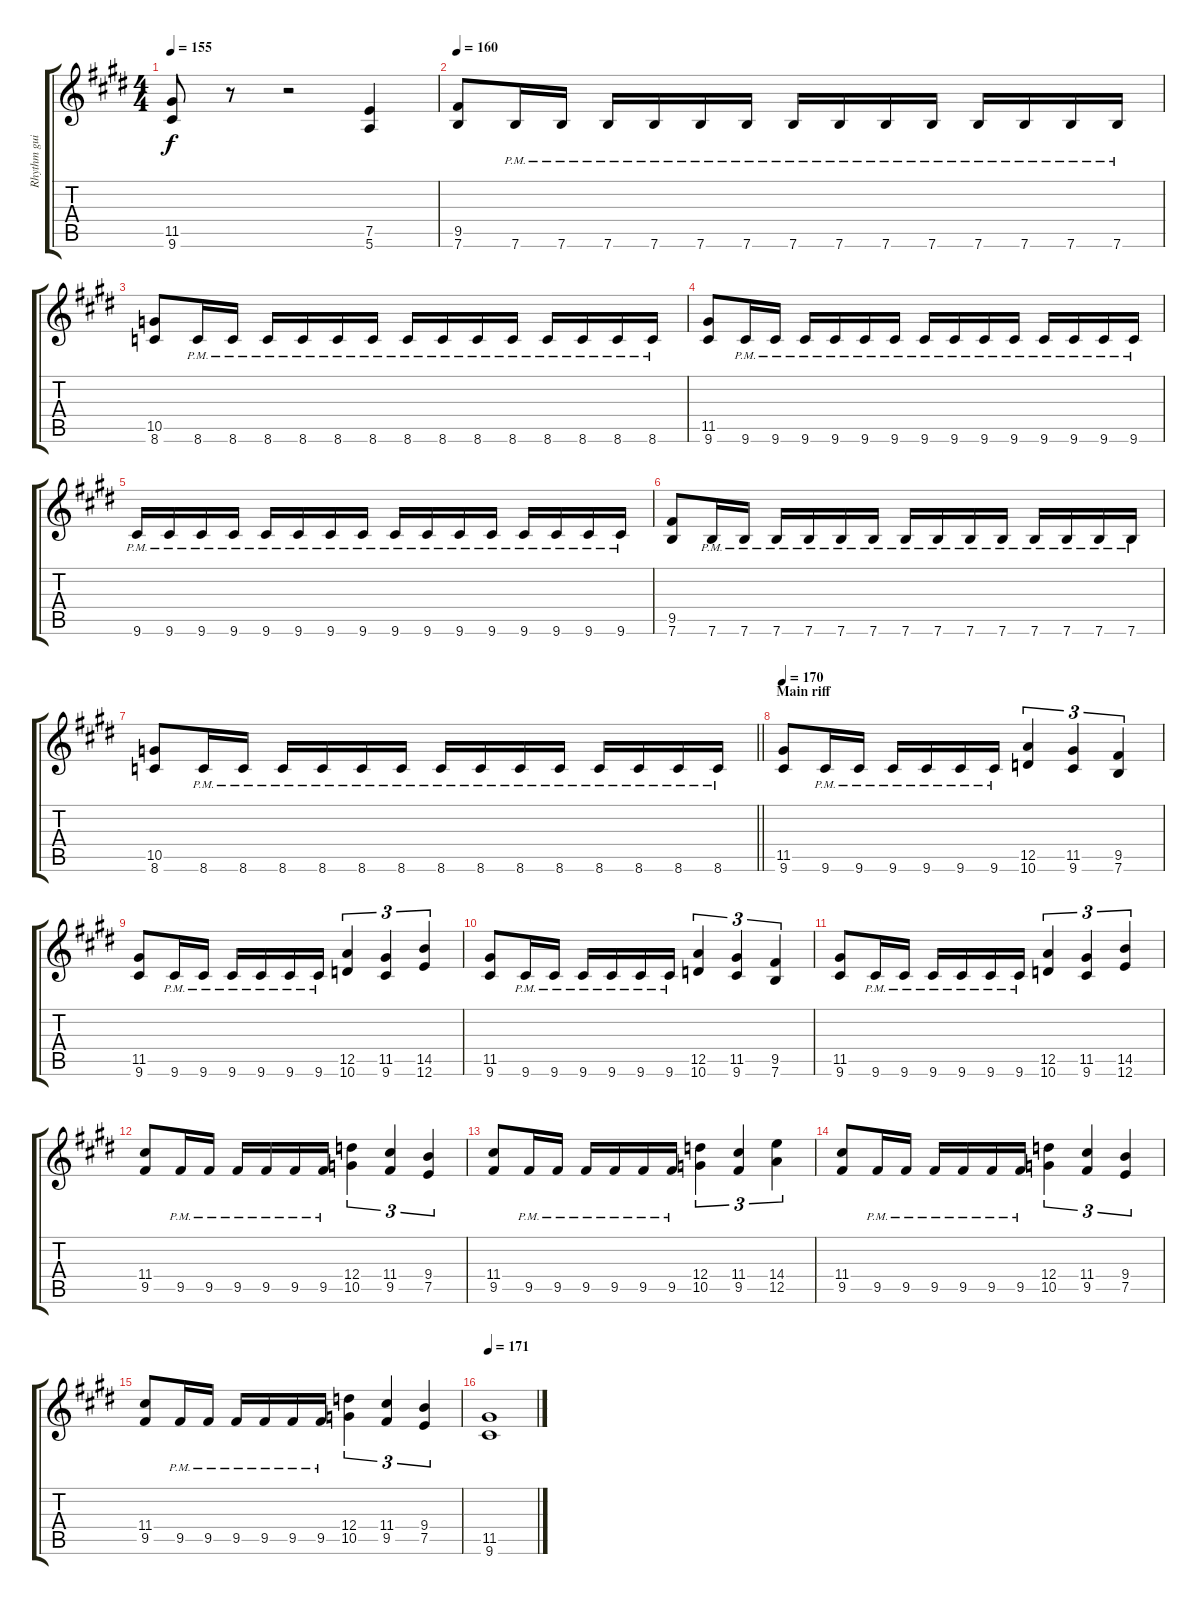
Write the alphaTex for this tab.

\track ("Rhythm guitar II (Marcus Siepen)" "Rhythm gui") {instrument distortionguitar}
\staff {score tabs}
\tuning (E4 B3 G3 D3 A2 E2) {hide}
\ts (4 4)
\tempo 155
\clef g2
\ks c#minor
(11.5 9.6).8{dy f} r.8 r.2 (7.5 5.6).4 |
\tempo 160
(9.5 7.6).8 7.6{pm}.16 7.6{pm}.16 7.6{pm}.16 7.6{pm}.16 7.6{pm}.16 7.6{pm}.16 7.6{pm}.16 7.6{pm}.16 7.6{pm}.16 7.6{pm}.16 7.6{pm}.16 7.6{pm}.16 7.6{pm}.16 7.6{pm}.16 |
(10.5 8.6).8 8.6{pm}.16 8.6{pm}.16 8.6{pm}.16 8.6{pm}.16 8.6{pm}.16 8.6{pm}.16 8.6{pm}.16 8.6{pm}.16 8.6{pm}.16 8.6{pm}.16 8.6{pm}.16 8.6{pm}.16 8.6{pm}.16 8.6{pm}.16 |
(11.5 9.6).8 9.6{pm}.16 9.6{pm}.16 9.6{pm}.16 9.6{pm}.16 9.6{pm}.16 9.6{pm}.16 9.6{pm}.16 9.6{pm}.16 9.6{pm}.16 9.6{pm}.16 9.6{pm}.16 9.6{pm}.16 9.6{pm}.16 9.6{pm}.16 |
9.6{pm}.16 9.6{pm}.16 9.6{pm}.16 9.6{pm}.16 9.6{pm}.16 9.6{pm}.16 9.6{pm}.16 9.6{pm}.16 9.6{pm}.16 9.6{pm}.16 9.6{pm}.16 9.6{pm}.16 9.6{pm}.16 9.6{pm}.16 9.6{pm}.16 9.6{pm}.16 |
(9.5 7.6).8 7.6{pm}.16 7.6{pm}.16 7.6{pm}.16 7.6{pm}.16 7.6{pm}.16 7.6{pm}.16 7.6{pm}.16 7.6{pm}.16 7.6{pm}.16 7.6{pm}.16 7.6{pm}.16 7.6{pm}.16 7.6{pm}.16 7.6{pm}.16 |
\barLineRight lightlight
(10.5 8.6).8 8.6{pm}.16 8.6{pm}.16 8.6{pm}.16 8.6{pm}.16 8.6{pm}.16 8.6{pm}.16 8.6{pm}.16 8.6{pm}.16 8.6{pm}.16 8.6{pm}.16 8.6{pm}.16 8.6{pm}.16 8.6{pm}.16 8.6{pm}.16 |
\section ("" "Main riff")
\tempo 170
(11.5 9.6).8 9.6{pm}.16 9.6{pm}.16 9.6{pm}.16 9.6{pm}.16 9.6{pm}.16 9.6{pm}.16 (12.5 10.6).4{tu (3 2)} (11.5 9.6).4{tu (3 2)} (9.5 7.6).4{tu (3 2)} |
(11.5 9.6).8 9.6{pm}.16 9.6{pm}.16 9.6{pm}.16 9.6{pm}.16 9.6{pm}.16 9.6{pm}.16 (12.5 10.6).4{tu (3 2)} (11.5 9.6).4{tu (3 2)} (14.5 12.6).4{tu (3 2)} |
(11.5 9.6).8 9.6{pm}.16 9.6{pm}.16 9.6{pm}.16 9.6{pm}.16 9.6{pm}.16 9.6{pm}.16 (12.5 10.6).4{tu (3 2)} (11.5 9.6).4{tu (3 2)} (9.5 7.6).4{tu (3 2)} |
(11.5 9.6).8 9.6{pm}.16 9.6{pm}.16 9.6{pm}.16 9.6{pm}.16 9.6{pm}.16 9.6{pm}.16 (12.5 10.6).4{tu (3 2)} (11.5 9.6).4{tu (3 2)} (14.5 12.6).4{tu (3 2)} |
(11.4 9.5).8 9.5{pm}.16 9.5{pm}.16 9.5{pm}.16 9.5{pm}.16 9.5{pm}.16 9.5{pm}.16 (12.4 10.5).4{tu (3 2)} (11.4 9.5).4{tu (3 2)} (9.4 7.5).4{tu (3 2)} |
(11.4 9.5).8 9.5{pm}.16 9.5{pm}.16 9.5{pm}.16 9.5{pm}.16 9.5{pm}.16 9.5{pm}.16 (12.4 10.5).4{tu (3 2)} (11.4 9.5).4{tu (3 2)} (14.4 12.5).4{tu (3 2)} |
(11.4 9.5).8 9.5{pm}.16 9.5{pm}.16 9.5{pm}.16 9.5{pm}.16 9.5{pm}.16 9.5{pm}.16 (12.4 10.5).4{tu (3 2)} (11.4 9.5).4{tu (3 2)} (9.4 7.5).4{tu (3 2)} |
(11.4 9.5).8 9.5{pm}.16 9.5{pm}.16 9.5{pm}.16 9.5{pm}.16 9.5{pm}.16 9.5{pm}.16 (12.4 10.5).4{tu (3 2)} (11.4 9.5).4{tu (3 2)} (9.4 7.5).4{tu (3 2)} |
\tempo 171
(11.5 9.6).1
